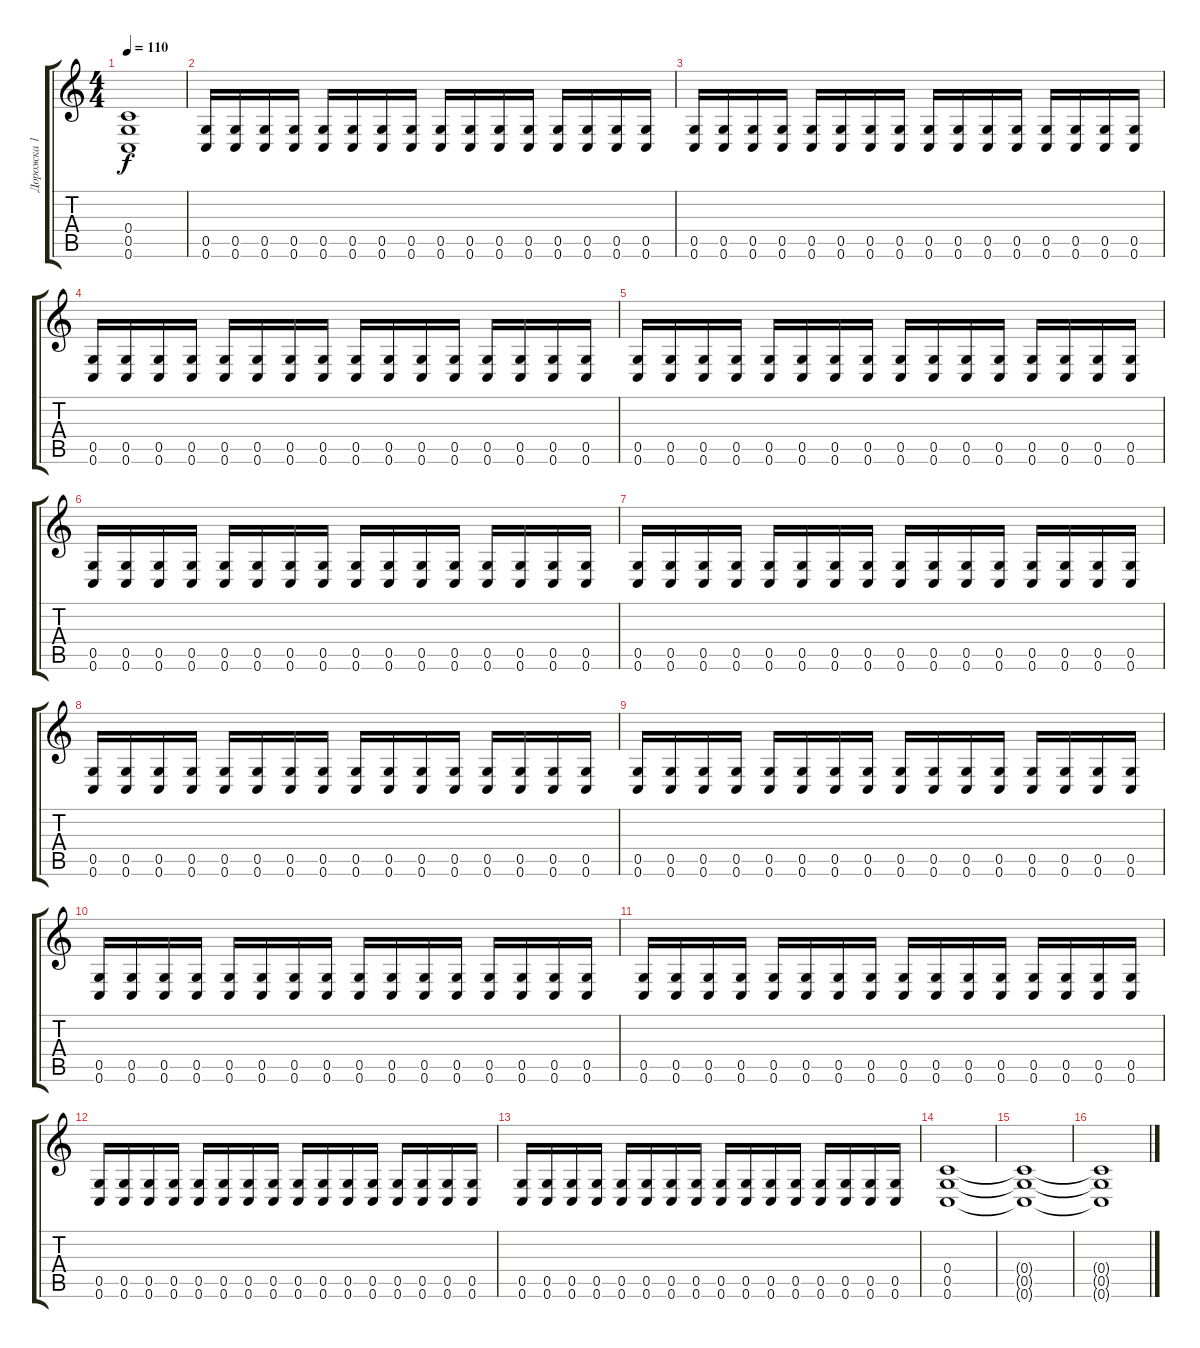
\track ("Дорожка 1" "Дорожка 1") {instrument distortionguitar}
\staff {score tabs}
\tuning (D4 A3 F3 C3 G2 C2) {hide}
\ts (4 4)
\tempo 110
\clef g2
\ks c
(0.4{t} 0.5{t} 0.6{t}).1{dy f} |
(0.5 0.6).16 (0.5 0.6).16 (0.5 0.6).16 (0.5 0.6).16 (0.5 0.6).16 (0.5 0.6).16 (0.5 0.6).16 (0.5 0.6).16 (0.5 0.6).16 (0.5 0.6).16 (0.5 0.6).16 (0.5 0.6).16 (0.5 0.6).16 (0.5 0.6).16 (0.5 0.6).16 (0.5 0.6).16 |
(0.5 0.6).16 (0.5 0.6).16 (0.5 0.6).16 (0.5 0.6).16 (0.5 0.6).16 (0.5 0.6).16 (0.5 0.6).16 (0.5 0.6).16 (0.5 0.6).16 (0.5 0.6).16 (0.5 0.6).16 (0.5 0.6).16 (0.5 0.6).16 (0.5 0.6).16 (0.5 0.6).16 (0.5 0.6).16 |
(0.5 0.6).16 (0.5 0.6).16 (0.5 0.6).16 (0.5 0.6).16 (0.5 0.6).16 (0.5 0.6).16 (0.5 0.6).16 (0.5 0.6).16 (0.5 0.6).16 (0.5 0.6).16 (0.5 0.6).16 (0.5 0.6).16 (0.5 0.6).16 (0.5 0.6).16 (0.5 0.6).16 (0.5 0.6).16 |
(0.5 0.6).16 (0.5 0.6).16 (0.5 0.6).16 (0.5 0.6).16 (0.5 0.6).16 (0.5 0.6).16 (0.5 0.6).16 (0.5 0.6).16 (0.5 0.6).16 (0.5 0.6).16 (0.5 0.6).16 (0.5 0.6).16 (0.5 0.6).16 (0.5 0.6).16 (0.5 0.6).16 (0.5 0.6).16 |
(0.5 0.6).16 (0.5 0.6).16 (0.5 0.6).16 (0.5 0.6).16 (0.5 0.6).16 (0.5 0.6).16 (0.5 0.6).16 (0.5 0.6).16 (0.5 0.6).16 (0.5 0.6).16 (0.5 0.6).16 (0.5 0.6).16 (0.5 0.6).16 (0.5 0.6).16 (0.5 0.6).16 (0.5 0.6).16 |
(0.5 0.6).16 (0.5 0.6).16 (0.5 0.6).16 (0.5 0.6).16 (0.5 0.6).16 (0.5 0.6).16 (0.5 0.6).16 (0.5 0.6).16 (0.5 0.6).16 (0.5 0.6).16 (0.5 0.6).16 (0.5 0.6).16 (0.5 0.6).16 (0.5 0.6).16 (0.5 0.6).16 (0.5 0.6).16 |
(0.5 0.6).16 (0.5 0.6).16 (0.5 0.6).16 (0.5 0.6).16 (0.5 0.6).16 (0.5 0.6).16 (0.5 0.6).16 (0.5 0.6).16 (0.5 0.6).16 (0.5 0.6).16 (0.5 0.6).16 (0.5 0.6).16 (0.5 0.6).16 (0.5 0.6).16 (0.5 0.6).16 (0.5 0.6).16 |
(0.5 0.6).16 (0.5 0.6).16 (0.5 0.6).16 (0.5 0.6).16 (0.5 0.6).16 (0.5 0.6).16 (0.5 0.6).16 (0.5 0.6).16 (0.5 0.6).16 (0.5 0.6).16 (0.5 0.6).16 (0.5 0.6).16 (0.5 0.6).16 (0.5 0.6).16 (0.5 0.6).16 (0.5 0.6).16 |
(0.5 0.6).16 (0.5 0.6).16 (0.5 0.6).16 (0.5 0.6).16 (0.5 0.6).16 (0.5 0.6).16 (0.5 0.6).16 (0.5 0.6).16 (0.5 0.6).16 (0.5 0.6).16 (0.5 0.6).16 (0.5 0.6).16 (0.5 0.6).16 (0.5 0.6).16 (0.5 0.6).16 (0.5 0.6).16 |
(0.5 0.6).16 (0.5 0.6).16 (0.5 0.6).16 (0.5 0.6).16 (0.5 0.6).16 (0.5 0.6).16 (0.5 0.6).16 (0.5 0.6).16 (0.5 0.6).16 (0.5 0.6).16 (0.5 0.6).16 (0.5 0.6).16 (0.5 0.6).16 (0.5 0.6).16 (0.5 0.6).16 (0.5 0.6).16 |
(0.5 0.6).16 (0.5 0.6).16 (0.5 0.6).16 (0.5 0.6).16 (0.5 0.6).16 (0.5 0.6).16 (0.5 0.6).16 (0.5 0.6).16 (0.5 0.6).16 (0.5 0.6).16 (0.5 0.6).16 (0.5 0.6).16 (0.5 0.6).16 (0.5 0.6).16 (0.5 0.6).16 (0.5 0.6).16 |
(0.5 0.6).16 (0.5 0.6).16 (0.5 0.6).16 (0.5 0.6).16 (0.5 0.6).16 (0.5 0.6).16 (0.5 0.6).16 (0.5 0.6).16 (0.5 0.6).16 (0.5 0.6).16 (0.5 0.6).16 (0.5 0.6).16 (0.5 0.6).16 (0.5 0.6).16 (0.5 0.6).16 (0.5 0.6).16 |
(0.4 0.5 0.6).1 |
(0.4{t} 0.5{t} 0.6{t}).1 |
(0.4{t} 0.5{t} 0.6{t}).1
